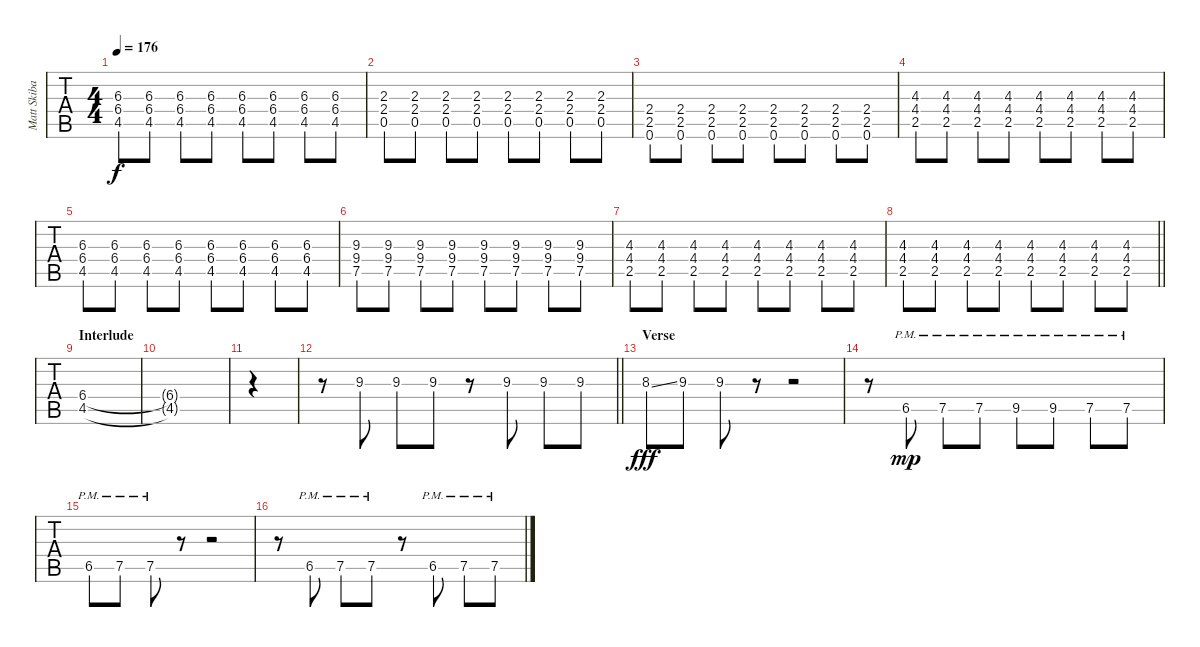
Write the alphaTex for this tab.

\track ("Matt Skiba - Guitar One" "Matt Skiba") {instrument distortionguitar}
\staff {tabs}
\tuning (E4 B3 G3 D3 A2 E2) {hide}
\ts (4 4)
\tempo 176
\clef g2
\ks e
(6.3 6.4 4.5).8{dy f} (6.3 6.4 4.5).8 (6.3 6.4 4.5).8 (6.3 6.4 4.5).8 (6.3 6.4 4.5).8 (6.3 6.4 4.5).8 (6.3 6.4 4.5).8 (6.3 6.4 4.5).8 |
(2.3 2.4 0.5).8 (2.3 2.4 0.5).8 (2.3 2.4 0.5).8 (2.3 2.4 0.5).8 (2.3 2.4 0.5).8 (2.3 2.4 0.5).8 (2.3 2.4 0.5).8 (2.3 2.4 0.5).8 |
(2.4 2.5 0.6).8 (2.4 2.5 0.6).8 (2.4 2.5 0.6).8 (2.4 2.5 0.6).8 (2.4 2.5 0.6).8 (2.4 2.5 0.6).8 (2.4 2.5 0.6).8 (2.4 2.5 0.6).8 |
(4.3 4.4 2.5).8 (4.3 4.4 2.5).8 (4.3 4.4 2.5).8 (4.3 4.4 2.5).8 (4.3 4.4 2.5).8 (4.3 4.4 2.5).8 (4.3 4.4 2.5).8 (4.3 4.4 2.5).8 |
(6.3 6.4 4.5).8 (6.3 6.4 4.5).8 (6.3 6.4 4.5).8 (6.3 6.4 4.5).8 (6.3 6.4 4.5).8 (6.3 6.4 4.5).8 (6.3 6.4 4.5).8 (6.3 6.4 4.5).8 |
(9.3 9.4 7.5).8 (9.3 9.4 7.5).8 (9.3 9.4 7.5).8 (9.3 9.4 7.5).8 (9.3 9.4 7.5).8 (9.3 9.4 7.5).8 (9.3 9.4 7.5).8 (9.3 9.4 7.5).8 |
(4.3 4.4 2.5).8 (4.3 4.4 2.5).8 (4.3 4.4 2.5).8 (4.3 4.4 2.5).8 (4.3 4.4 2.5).8 (4.3 4.4 2.5).8 (4.3 4.4 2.5).8 (4.3 4.4 2.5).8 |
\barLineRight lightlight
(4.3 4.4 2.5).8 (4.3 4.4 2.5).8 (4.3 4.4 2.5).8 (4.3 4.4 2.5).8 (4.3 4.4 2.5).8 (4.3 4.4 2.5).8 (4.3 4.4 2.5).8 (4.3 4.4 2.5).8 |
\section ("" "Interlude")
(6.4 4.5).1 |
(6.4{t} 4.5{t}).1 |
|
\barLineRight lightlight
r.8 9.3.8 9.3.8 9.3.8 r.8 9.3.8 9.3.8 9.3.8 |
\section ("" "Verse")
8.3{ss}.8{dy fff} 9.3.8 9.3.8 r.8 r.2 |
r.8 6.5{pm}.8{dy mp} 7.5{pm}.8 7.5{pm}.8 9.5{pm}.8 9.5{pm}.8 7.5{pm}.8 7.5{pm}.8 |
6.5{pm}.8 7.5{pm}.8 7.5{pm}.8 r.8 r.2 |
r.8 6.5{pm}.8 7.5{pm}.8 7.5{pm}.8 r.8 6.5{pm}.8 7.5{pm}.8 7.5{pm}.8
